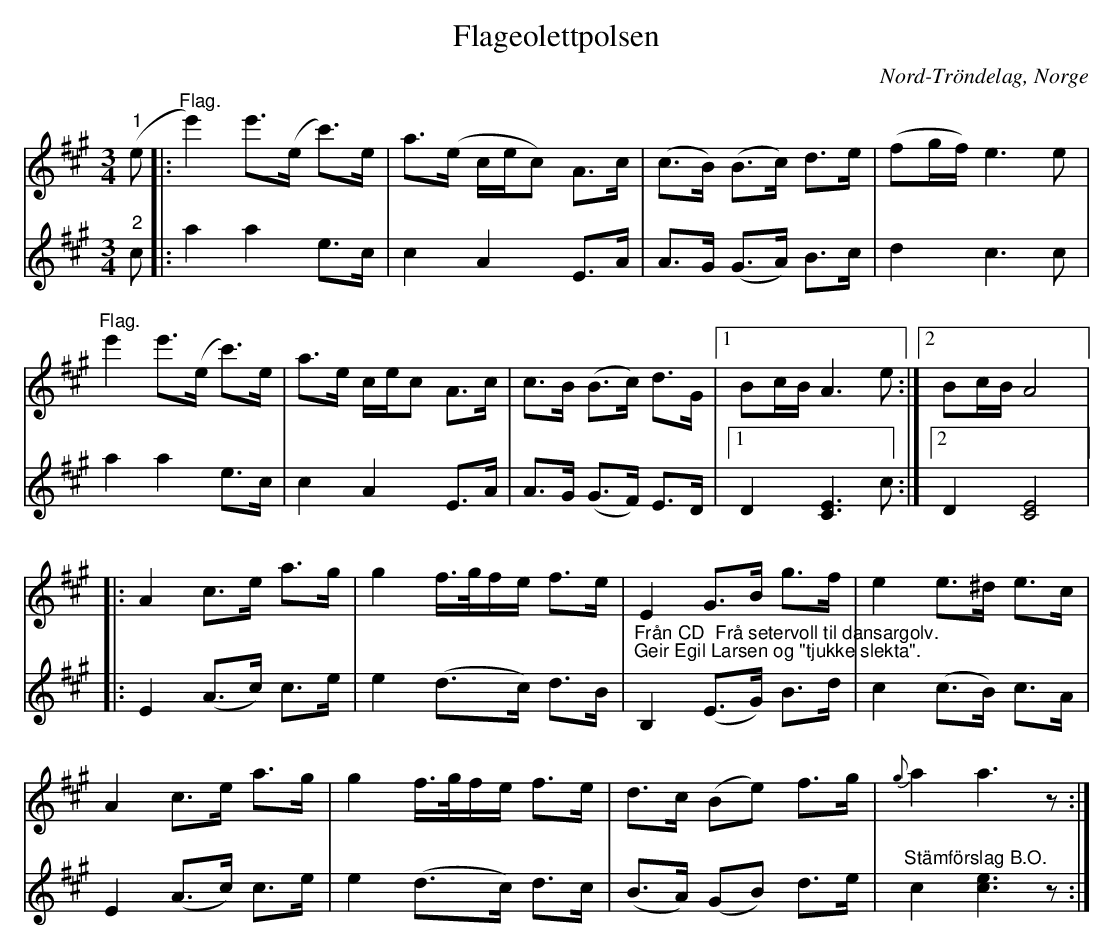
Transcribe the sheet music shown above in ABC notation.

X:1
T:Flageolettpolsen
O:Nord-Tröndelag, Norge
L:1/8
M:3/4
K:A
V:1
"^1" (e |:"^Flag." e'2) e'>(e c'>)e | a>(e c/e/c) A>c | (c>B) (B>c) d>e | (fg/f/) e3 e |
"^Flag." e'2 e'>(e c'>)e | a>e c/e/c A>c | c>B (B>c) d>G |1 Bc/B/ A3 e :|2 Bc/B/ A4 |:
A2 c>e a>g | g2 f/>g/f/e/ f>e | E2 G>B g>f | e2 e>^d e>c |
A2 c>e a>g | g2 f/>g/f/e/ f>e | d>c (Be) f>g | {g} a2 a3 z :|
V:2
"^2" c |: a2 a2 e>c | c2 A2 E>A | A>G (G>A) B>c | d2 c3 c |
a2 a2 e>c | c2 A2 E>A | A>G (G>F) E>D |1 D2 [CE]3 c :|2 D2 [CE]4 |:
E2 (A>c) c>e | e2 (d>c) d>B | "^Från CD  Frå setervoll til dansargolv.""^Geir Egil Larsen og \"tjukke slekta\"." B,2 (E>G) B>d | c2 (c>B) c>A |
E2 (A>c) c>e | e2 (d>c) d>c | (B>A) (GB) d>e | "^Stämförslag B.O." c2 [ce]3 z :|
